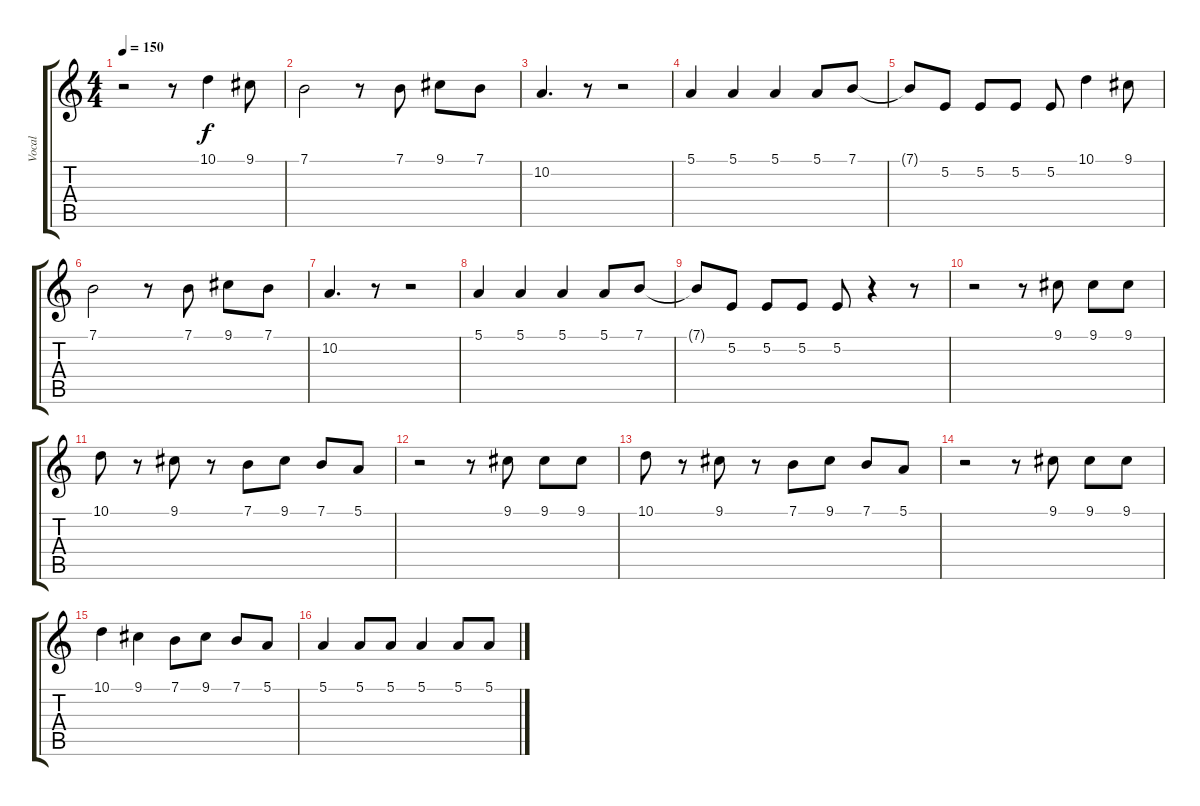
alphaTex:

\track ("Vocal" "Vocal") {instrument oboe}
\staff {score tabs}
\tuning (E4 B3 G3 D3 A2 E2) {hide}
\ts (4 4)
\tempo 150
\clef g2
\ks c
r.2{dy f instrument oboe} r.8 10.1.4 9.1.8 |
7.1.2 r.8 7.1.8 9.1.8 7.1.8 |
10.2.4{d} r.8 r.2 |
5.1.4 5.1.4 5.1.4 5.1.8 7.1.8 |
7.1{t}.8 5.2.8 5.2.8 5.2.8 5.2.8 10.1.4 9.1.8 |
7.1.2 r.8 7.1.8 9.1.8 7.1.8 |
10.2.4{d} r.8 r.2 |
5.1.4 5.1.4 5.1.4 5.1.8 7.1.8 |
7.1{t}.8 5.2.8 5.2.8 5.2.8 5.2.8 r.4 r.8 |
r.2 r.8 9.1.8 9.1.8 9.1.8 |
10.1.8 r.8 9.1.8 r.8 7.1.8 9.1.8 7.1.8 5.1.8 |
r.2 r.8 9.1.8 9.1.8 9.1.8 |
10.1.8 r.8 9.1.8 r.8 7.1.8 9.1.8 7.1.8 5.1.8 |
r.2 r.8 9.1.8 9.1.8 9.1.8 |
10.1.4 9.1.4 7.1.8 9.1.8 7.1.8 5.1.8 |
5.1.4 5.1.8 5.1.8 5.1.4 5.1.8 5.1.8
